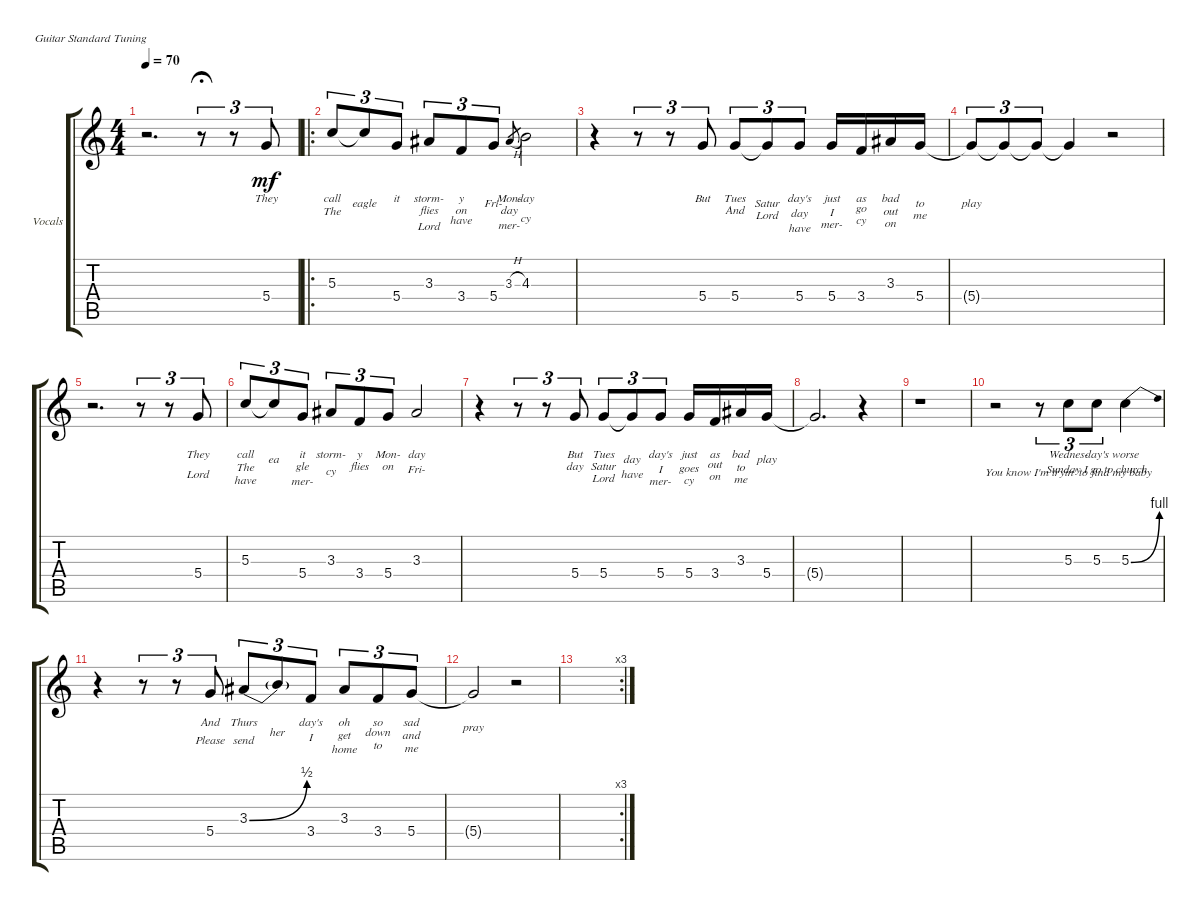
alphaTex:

\defaultSystemsLayout 4
\bracketExtendMode groupsimilarinstruments
\firstSystemTrackNameOrientation horizontal
\otherSystemsTrackNameOrientation horizontal
\track ("Vocals" "Vocals") {instrument electricguitarclean}
\staff {score tabs}
\tuning (E4 B3 G3 D3 A2 E2)
\ts (4 4)
\tempo 70
\clef g2
\scale
0.459459
\ks c
r.2{d dy mf instrument electricguitarclean} r.8{tu (3 2) fermata (medium 0.2)} r.8{tu (3 2)} 5.4.8{tu (3 2) lyrics (0 "They") lyrics (1 "") lyrics (2 "") lyrics (3 "") lyrics (4 "")} |
\ro
\scale
0.293436 5.3.8{tu (3 2) lyrics (0 "call") lyrics (1 "The") lyrics (2 "") lyrics (3 "") lyrics (4 "")} 5.3{t}.8{tu (3 2) lyrics (0 "") lyrics (1 "eagle") lyrics (2 "") lyrics (3 "") lyrics (4 "")} 5.4.8{tu (3 2) lyrics (0 "it") lyrics (1 "") lyrics (2 "") lyrics (3 "") lyrics (4 "")} 3.3.8{tu (3 2) lyrics (0 "storm-") lyrics (1 "flies") lyrics (2 "Lord") lyrics (3 "") lyrics (4 "")} 3.4.8{tu (3 2) lyrics (0 "y") lyrics (1 "on") lyrics (2 "have") lyrics (3 "") lyrics (4 "")} 5.4.8{tu (3 2) lyrics (0 "") lyrics (1 "Fri-") lyrics (2 "") lyrics (3 "") lyrics (4 "")} 3.3{h}.8{lyrics (0 "Mon-") lyrics (1 "day") lyrics (2 "mer-") lyrics (3 "") lyrics (4 "") gr} 4.3.2{lyrics (0 "day") lyrics (1 "") lyrics (2 "cy") lyrics (3 "") lyrics (4 "")} |
\scale
0.247104 r.4 r.8{tu (3 2)} r.8{tu (3 2)} 5.4.8{tu (3 2) lyrics (0 "But") lyrics (1 "") lyrics (2 "") lyrics (3 "") lyrics (4 "")} 5.4.8{tu (3 2) lyrics (0 "Tues") lyrics (1 "And") lyrics (2 "") lyrics (3 "") lyrics (4 "")} 5.4{t}.8{tu (3 2) lyrics (0 "") lyrics (1 "Satur") lyrics (2 "Lord") lyrics (3 "") lyrics (4 "")} 5.4.8{tu (3 2) lyrics (0 "day's") lyrics (1 "day") lyrics (2 "have") lyrics (3 "") lyrics (4 "")} 5.4.16{lyrics (0 "just") lyrics (1 "I") lyrics (2 "mer-") lyrics (3 "") lyrics (4 "")} 3.4.16{lyrics (0 "as") lyrics (1 "go") lyrics (2 "cy") lyrics (3 "") lyrics (4 "")} 3.3.16{lyrics (0 "bad") lyrics (1 "out") lyrics (2 "on") lyrics (3 "") lyrics (4 "")} 5.4.16{lyrics (0 "") lyrics (1 "to") lyrics (2 "me") lyrics (3 "") lyrics (4 "")} |
\scale
0.333333 5.4{t}.8{tu (3 2) lyrics (0 "") lyrics (1 "play") lyrics (2 "") lyrics (3 "") lyrics (4 "")} 5.4{t}.8{tu (3 2) lyrics (0 "") lyrics (1 "") lyrics (2 "") lyrics (3 "") lyrics (4 "")} 5.4{t}.8{tu (3 2) lyrics (0 "") lyrics (1 "") lyrics (2 "") lyrics (3 "") lyrics (4 "")} 5.4{t}.4{lyrics (0 "") lyrics (1 "") lyrics (2 "") lyrics (3 "") lyrics (4 "")} r.2 |
\scale
0.333333 r.2{d} r.8{tu (3 2)} r.8{tu (3 2)} 5.4.8{tu (3 2) lyrics (0 "They") lyrics (1 "") lyrics (2 "Lord") lyrics (3 "") lyrics (4 "")} |
\scale
0.333333 5.3.8{tu (3 2) lyrics (0 "call") lyrics (1 "The") lyrics (2 "have") lyrics (3 "") lyrics (4 "")} 5.3{t}.8{tu (3 2) lyrics (0 "") lyrics (1 "ea") lyrics (2 "") lyrics (3 "") lyrics (4 "")} 5.4.8{tu (3 2) lyrics (0 "it") lyrics (1 "gle") lyrics (2 "mer-") lyrics (3 "") lyrics (4 "")} 3.3.8{tu (3 2) lyrics (0 "storm-") lyrics (1 "") lyrics (2 "cy") lyrics (3 "") lyrics (4 "")} 3.4.8{tu (3 2) lyrics (0 "y") lyrics (1 "flies") lyrics (2 "") lyrics (3 "") lyrics (4 "")} 5.4.8{tu (3 2) lyrics (0 "Mon-") lyrics (1 "on") lyrics (2 "") lyrics (3 "") lyrics (4 "")} 3.3.2{lyrics (0 "day") lyrics (1 "Fri-") lyrics (2 "") lyrics (3 "") lyrics (4 "")} |
\scale
0.333333 r.4 r.8{tu (3 2)} r.8{tu (3 2)} 5.4.8{tu (3 2) lyrics (0 "But") lyrics (1 "day") lyrics (2 "") lyrics (3 "") lyrics (4 "")} 5.4.8{tu (3 2) lyrics (0 "Tues") lyrics (1 "Satur") lyrics (2 "Lord") lyrics (3 "") lyrics (4 "")} 5.4{t}.8{tu (3 2) lyrics (0 "") lyrics (1 "day") lyrics (2 "have") lyrics (3 "") lyrics (4 "")} 5.4.8{tu (3 2) lyrics (0 "day's") lyrics (1 "I") lyrics (2 "mer-") lyrics (3 "") lyrics (4 "")} 5.4.16{lyrics (0 "just") lyrics (1 "goes") lyrics (2 "cy") lyrics (3 "") lyrics (4 "")} 3.4.16{lyrics (0 "as") lyrics (1 "out") lyrics (2 "on") lyrics (3 "") lyrics (4 "")} 3.3.16{lyrics (0 "bad") lyrics (1 "to") lyrics (2 "me") lyrics (3 "") lyrics (4 "")} 5.4.16{lyrics (0 "") lyrics (1 "play") lyrics (2 "") lyrics (3 "") lyrics (4 "")} |
\scale
0.333333 5.4{t}.2{d lyrics (0 "") lyrics (1 "") lyrics (2 "") lyrics (3 "") lyrics (4 "")} r.4 |
\scale
0.333333 r.1 |
\scale
0.333333 r.2 r.8{tu (3 2)} 5.3.8{tu (3 2) lyrics (0 "Wednes-") lyrics (1 "") lyrics (2 "You know I'm tryin' to find my baby") lyrics (3 "") lyrics (4 "")} 5.3.8{tu (3 2) lyrics (0 "day's") lyrics (1 "Sunday I go to church") lyrics (2 "") lyrics (3 "") lyrics (4 "")} 5.3{be (bend 0 0 9.6 4)}.4{lyrics (0 "worse") lyrics (1 "") lyrics (2 "") lyrics (3 "") lyrics (4 "")} |
\scale
0.333333 r.4 r.8{tu (3 2)} r.8{tu (3 2)} 5.4.8{tu (3 2) lyrics (0 "And") lyrics (1 "") lyrics (2 "Please") lyrics (3 "") lyrics (4 "")} 3.3{be (bend 0 0 3 2)}.8{tu (3 2) lyrics (0 "Thurs") lyrics (1 "") lyrics (2 "send") lyrics (3 "") lyrics (4 "")} 3.3{t}.8{tu (3 2) lyrics (0 "") lyrics (1 "") lyrics (2 "her") lyrics (3 "") lyrics (4 "")} 3.4.8{tu (3 2) lyrics (0 "day's") lyrics (1 "I") lyrics (2 "") lyrics (3 "") lyrics (4 "")} 3.3.8{tu (3 2) lyrics (0 "oh") lyrics (1 "get") lyrics (2 "home") lyrics (3 "") lyrics (4 "")} 3.4.8{tu (3 2) lyrics (0 "so") lyrics (1 "down") lyrics (2 "to") lyrics (3 "") lyrics (4 "")} 5.4.8{tu (3 2) lyrics (0 "sad") lyrics (1 "and") lyrics (2 "me") lyrics (3 "") lyrics (4 "")} |
\scale
0.333333 5.4{t}.2{lyrics (0 "") lyrics (1 "pray") lyrics (2 "") lyrics (3 "") lyrics (4 "")} r.2 |
\rc 3
